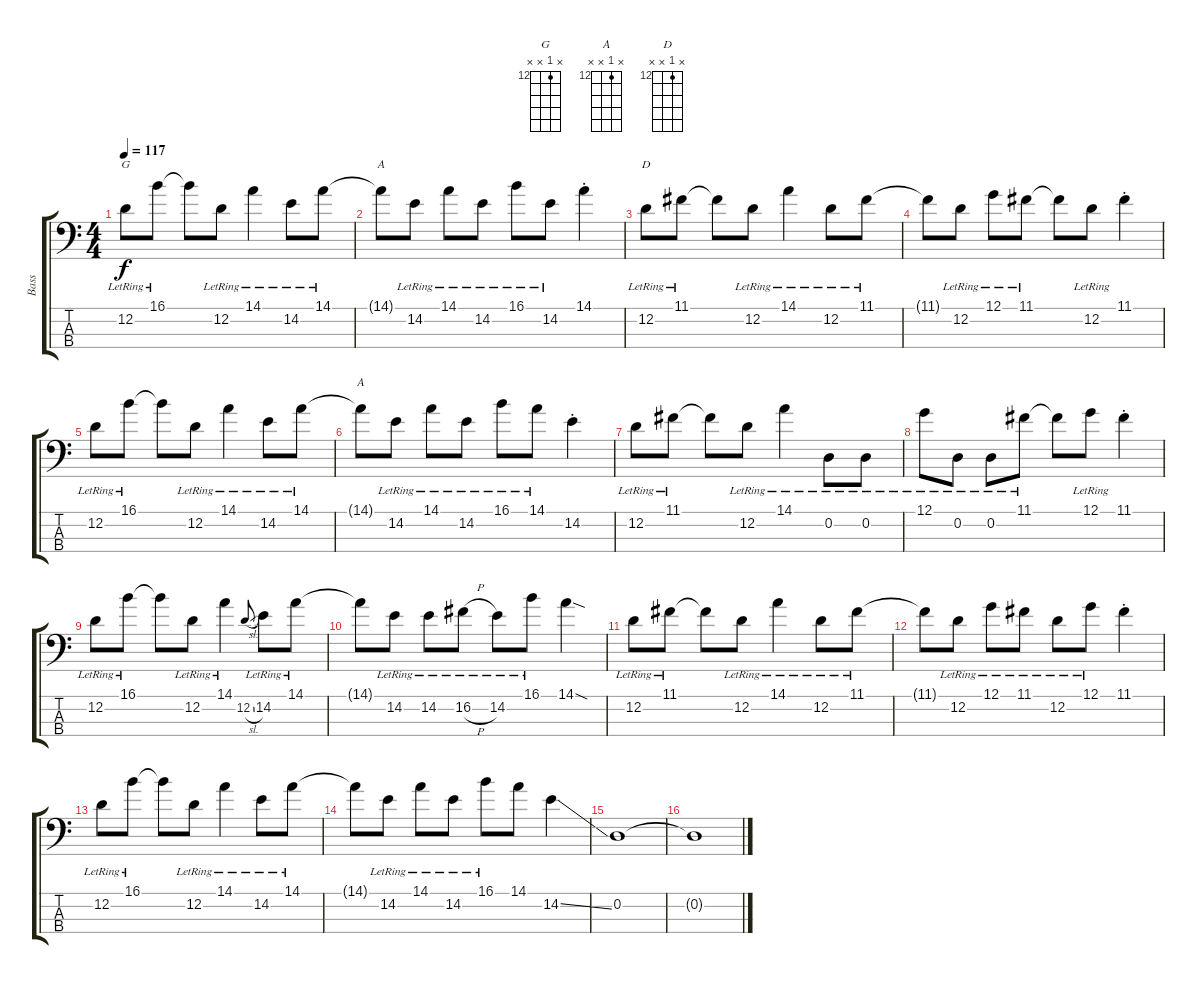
\track ("Bass" "Bass") {instrument electricbasspick}
\staff {score tabs}
\tuning (G2 D2 A1 E1) {hide}
\chord ("G" x 12 x x) {firstfret 12}
\chord ("A" x x x x)
\chord ("D" x 12 x x) {firstfret 12}
\chord ("A" x 12 x x) {firstfret 12}
\ts (4 4)
\tempo 117
\clef f4
\ks c
12.2{lr}.8{ch "G" dy f} 16.1{lr}.8 16.1{t}.8 12.2{lr}.8 14.1{lr}.4 14.2{lr}.8 14.1{lr}.8 |
14.1{t}.8{ch "A"} 14.2{lr}.8 14.1{lr}.8 14.2{lr}.8 16.1{lr}.8 14.2{lr}.8 14.1{st}.4 |
12.2{lr}.8{ch "D"} 11.1{lr}.8 11.1{t}.8 12.2{lr}.8 14.1{lr}.4 12.2{lr}.8 11.1{lr}.8 |
11.1{t}.8 12.2{lr}.8 12.1{lr}.8 11.1{lr}.8 11.1{t}.8 12.2{lr}.8 11.1{st}.4 |
12.2{lr}.8 16.1{lr}.8 16.1{t}.8 12.2{lr}.8 14.1{lr}.4 14.2{lr}.8 14.1{lr}.8 |
14.1{t}.8{ch "A"} 14.2{lr}.8 14.1{lr}.8 14.2{lr}.8 16.1{lr}.8 14.1{lr}.8 14.2{st}.4 |
12.2{lr}.8 11.1{lr}.8 11.1{t}.8 12.2{lr}.8 14.1{lr}.4 0.2{lr}.8 0.2{lr}.8 |
12.1{lr}.8 0.2{lr}.8 0.2{lr}.8 11.1{lr}.8 11.1{t}.8 12.1{lr}.8 11.1{st}.4 |
12.2{lr}.8 16.1{lr}.8 16.1{t}.8 12.2{lr}.8 14.1{lr}.4 12.2{sl}.8{gr onbeat} 14.2{lr}.8 14.1{lr}.8 |
14.1{t}.8 14.2{lr}.8 14.2{lr}.8 16.2{h lr}.8 14.2{lr}.8 16.1{lr}.8 14.1{sod}.4 |
12.2{lr}.8 11.1{lr}.8 11.1{t}.8 12.2{lr}.8 14.1{lr}.4 12.2{lr}.8 11.1{lr}.8 |
11.1{t}.8 12.2{lr}.8 12.1{lr}.8 11.1{lr}.8 12.2{lr}.8 12.1{lr}.8 11.1{st}.4 |
12.2{lr}.8 16.1{lr}.8 16.1{t}.8 12.2{lr}.8 14.1{lr}.4 14.2{lr}.8 14.1{lr}.8 |
14.1{t}.8 14.2{lr}.8 14.1{lr}.8 14.2{lr}.8 16.1{lr}.8 14.1.8 14.2{ss}.4 |
0.2.1 |
0.2{t}.1
